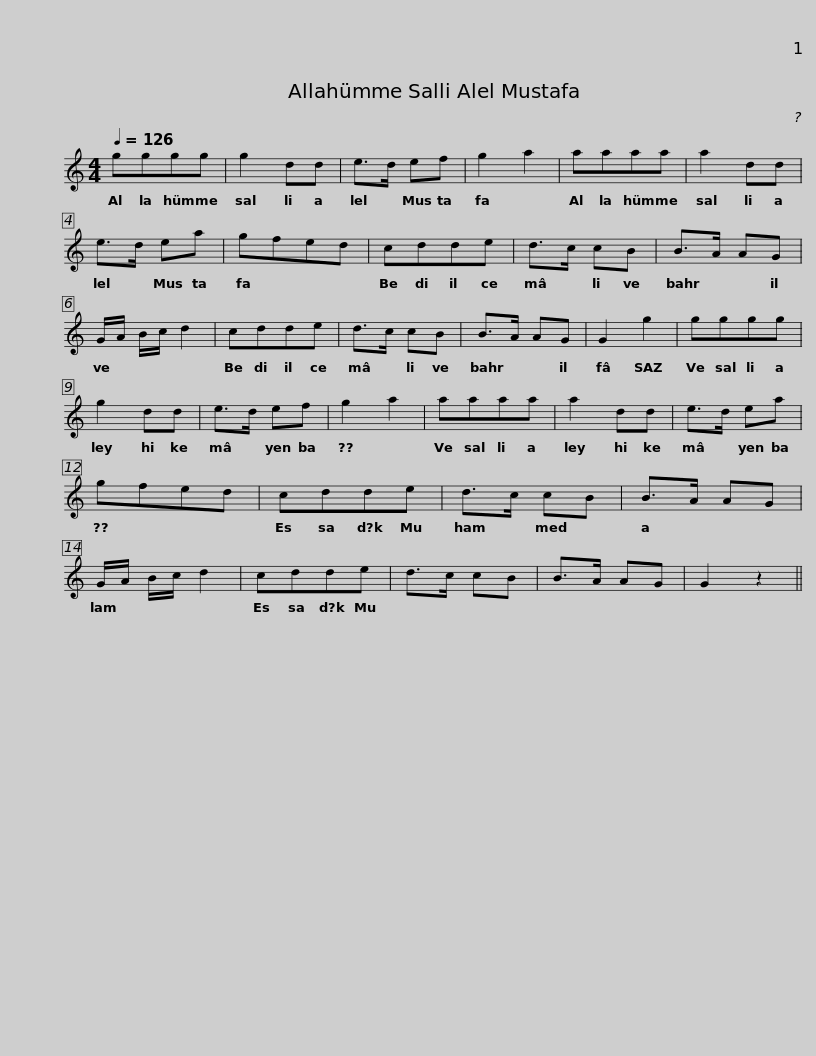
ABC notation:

X:1
L:1/8
Q:1/4=126
M:4/4
I:linebreak $
K:C
V:1 treble
V:1
 gggg | g2 dd | e>d ef | g2 a2 | aaaa | %5
 a2 dd | e>d ea | gfed | cdde |$ d>c cB | %10
 B>A AG | G/A/ B/c/ d2 | cdde | d>c cB | B>A AG | %15
 G2 g2 | gggg | g2 dd |$ e>d ef | g2 a2 | %20
 aaaa | a2 dd | e>d ea | gfed | cdde | %25
 d>c cB | B>A AG |$ G/A/ B/c/ d2 | cdde | d>c cB | %30
 B>A AG | G2 z2 || %32
